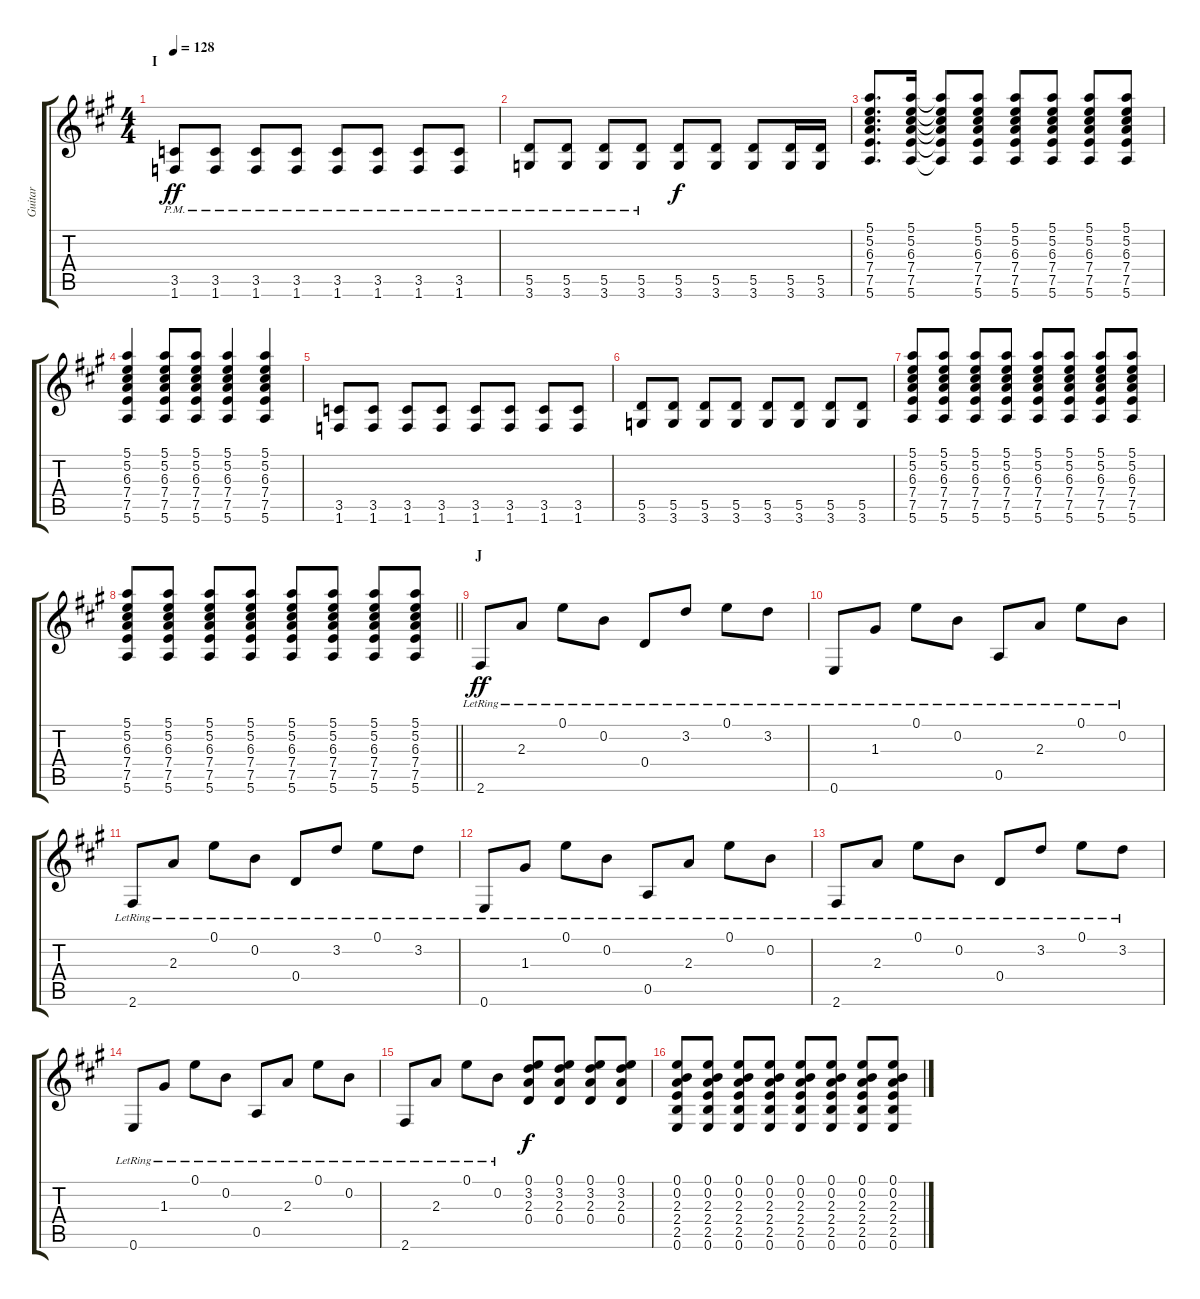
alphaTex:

\track ("Guitar" "Guitar") {instrument acousticguitarsteel}
\staff {score tabs}
\tuning (E4 B3 G3 D3 A2 E2) {hide}
\ts (4 4)
\section ("" "I")
\tempo 128
\clef g2
\ks a
(3.5{pm} 1.6{pm}).8{dy ff} (3.5{pm} 1.6{pm}).8 (3.5{pm} 1.6{pm}).8 (3.5{pm} 1.6{pm}).8 (3.5{pm} 1.6{pm}).8 (3.5{pm} 1.6{pm}).8 (3.5{pm} 1.6{pm}).8 (3.5{pm} 1.6{pm}).8 |
(5.5{pm} 3.6{pm}).8 (5.5{pm} 3.6{pm}).8 (5.5{pm} 3.6{pm}).8 (5.5{pm} 3.6{pm}).8 (5.5 3.6).8{dy f} (5.5 3.6).8 (5.5 3.6).8 (5.5 3.6).16 (5.5 3.6).16 |
(5.1 5.2 6.3 7.4 7.5 5.6).8{d} (5.1 5.2 6.3 7.4 7.5 5.6).16 (5.1{t} 5.2{t} 6.3{t} 7.4{t} 7.5{t} 5.6{t}).8 (5.1 5.2 6.3 7.4 7.5 5.6).8 (5.1 5.2 6.3 7.4 7.5 5.6).8 (5.1 5.2 6.3 7.4 7.5 5.6).8 (5.1 5.2 6.3 7.4 7.5 5.6).8 (5.1 5.2 6.3 7.4 7.5 5.6).8 |
(5.1 5.2 6.3 7.4 7.5 5.6).4 (5.1 5.2 6.3 7.4 7.5 5.6).8 (5.1 5.2 6.3 7.4 7.5 5.6).8 (5.1 5.2 6.3 7.4 7.5 5.6).4 (5.1 5.2 6.3 7.4 7.5 5.6).4 |
(3.5 1.6).8 (3.5 1.6).8 (3.5 1.6).8 (3.5 1.6).8 (3.5 1.6).8 (3.5 1.6).8 (3.5 1.6).8 (3.5 1.6).8 |
(5.5 3.6).8 (5.5 3.6).8 (5.5 3.6).8 (5.5 3.6).8 (5.5 3.6).8 (5.5 3.6).8 (5.5 3.6).8 (5.5 3.6).8 |
(5.1 5.2 6.3 7.4 7.5 5.6).8 (5.1 5.2 6.3 7.4 7.5 5.6).8 (5.1 5.2 6.3 7.4 7.5 5.6).8 (5.1 5.2 6.3 7.4 7.5 5.6).8 (5.1 5.2 6.3 7.4 7.5 5.6).8 (5.1 5.2 6.3 7.4 7.5 5.6).8 (5.1 5.2 6.3 7.4 7.5 5.6).8 (5.1 5.2 6.3 7.4 7.5 5.6).8 |
\barLineRight lightlight
(5.1 5.2 6.3 7.4 7.5 5.6).8 (5.1 5.2 6.3 7.4 7.5 5.6).8 (5.1 5.2 6.3 7.4 7.5 5.6).8 (5.1 5.2 6.3 7.4 7.5 5.6).8 (5.1 5.2 6.3 7.4 7.5 5.6).8 (5.1 5.2 6.3 7.4 7.5 5.6).8 (5.1 5.2 6.3 7.4 7.5 5.6).8 (5.1 5.2 6.3 7.4 7.5 5.6).8 |
\section ("" "J")
2.6{lr}.8{dy ff} 2.3{lr}.8 0.1{lr}.8 0.2{lr}.8 0.4{lr}.8 3.2{lr}.8 0.1{lr}.8 3.2{lr}.8 |
0.6{lr}.8 1.3{lr}.8 0.1{lr}.8 0.2{lr}.8 0.5{lr}.8 2.3{lr}.8 0.1{lr}.8 0.2{lr}.8 |
2.6{lr}.8 2.3{lr}.8 0.1{lr}.8 0.2{lr}.8 0.4{lr}.8 3.2{lr}.8 0.1{lr}.8 3.2{lr}.8 |
0.6{lr}.8 1.3{lr}.8 0.1{lr}.8 0.2{lr}.8 0.5{lr}.8 2.3{lr}.8 0.1{lr}.8 0.2{lr}.8 |
2.6{lr}.8 2.3{lr}.8 0.1{lr}.8 0.2{lr}.8 0.4{lr}.8 3.2{lr}.8 0.1{lr}.8 3.2{lr}.8 |
0.6{lr}.8 1.3{lr}.8 0.1{lr}.8 0.2{lr}.8 0.5{lr}.8 2.3{lr}.8 0.1{lr}.8 0.2{lr}.8 |
2.6{lr}.8 2.3{lr}.8 0.1{lr}.8 0.2{lr}.8 (0.1 3.2 2.3 0.4).8{dy f} (0.1 3.2 2.3 0.4).8 (0.1 3.2 2.3 0.4).8 (0.1 3.2 2.3 0.4).8 |
(0.1 0.2 2.3 2.4 2.5 0.6).8 (0.1 0.2 2.3 2.4 2.5 0.6).8 (0.1 0.2 2.3 2.4 2.5 0.6).8 (0.1 0.2 2.3 2.4 2.5 0.6).8 (0.1 0.2 2.3 2.4 2.5 0.6).8 (0.1 0.2 2.3 2.4 2.5 0.6).8 (0.1 0.2 2.3 2.4 2.5 0.6).8 (0.1 0.2 2.3 2.4 2.5 0.6).8
